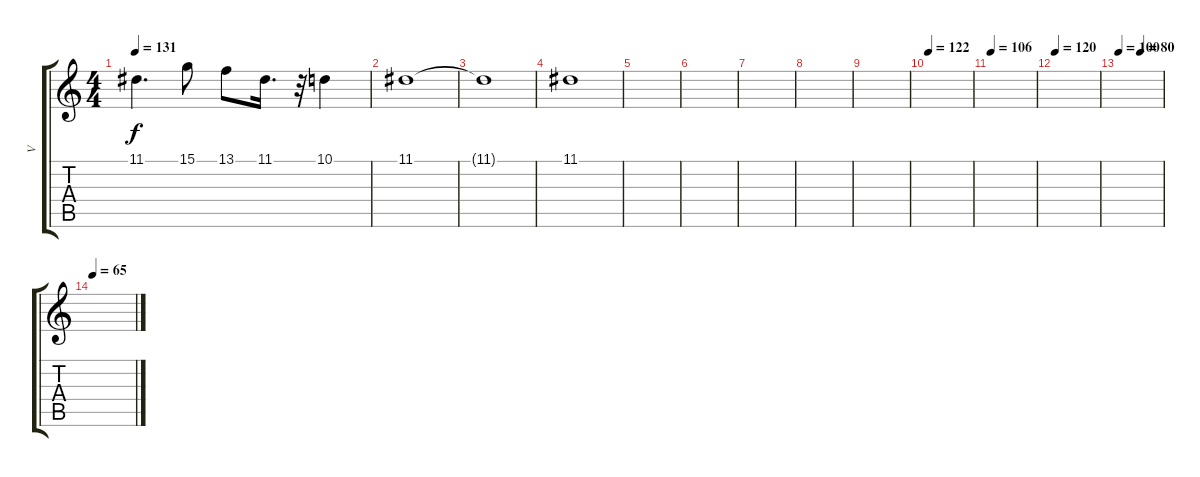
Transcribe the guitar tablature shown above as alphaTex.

\track ("V" "V") {instrument lead1square}
\staff {score tabs}
\tuning (E4 B3 G3 D3 A2 E2) {hide}
\ts (4 4)
\tempo 131
\clef g2
\ks c
11.1.4{d dy f} 15.1.8 13.1.8 11.1.16{d} r.32 10.1.4 |
11.1.1 |
11.1{t}.1 |
11.1.1 |
|
|
|
|
|
\tempo 122
|
\tempo 106
|
\tempo 90
\tempo 120
|
\tempo 98
\tempo 100
\tempo (80 0.5)
|
\tempo 90
\tempo 80
\tempo 65
